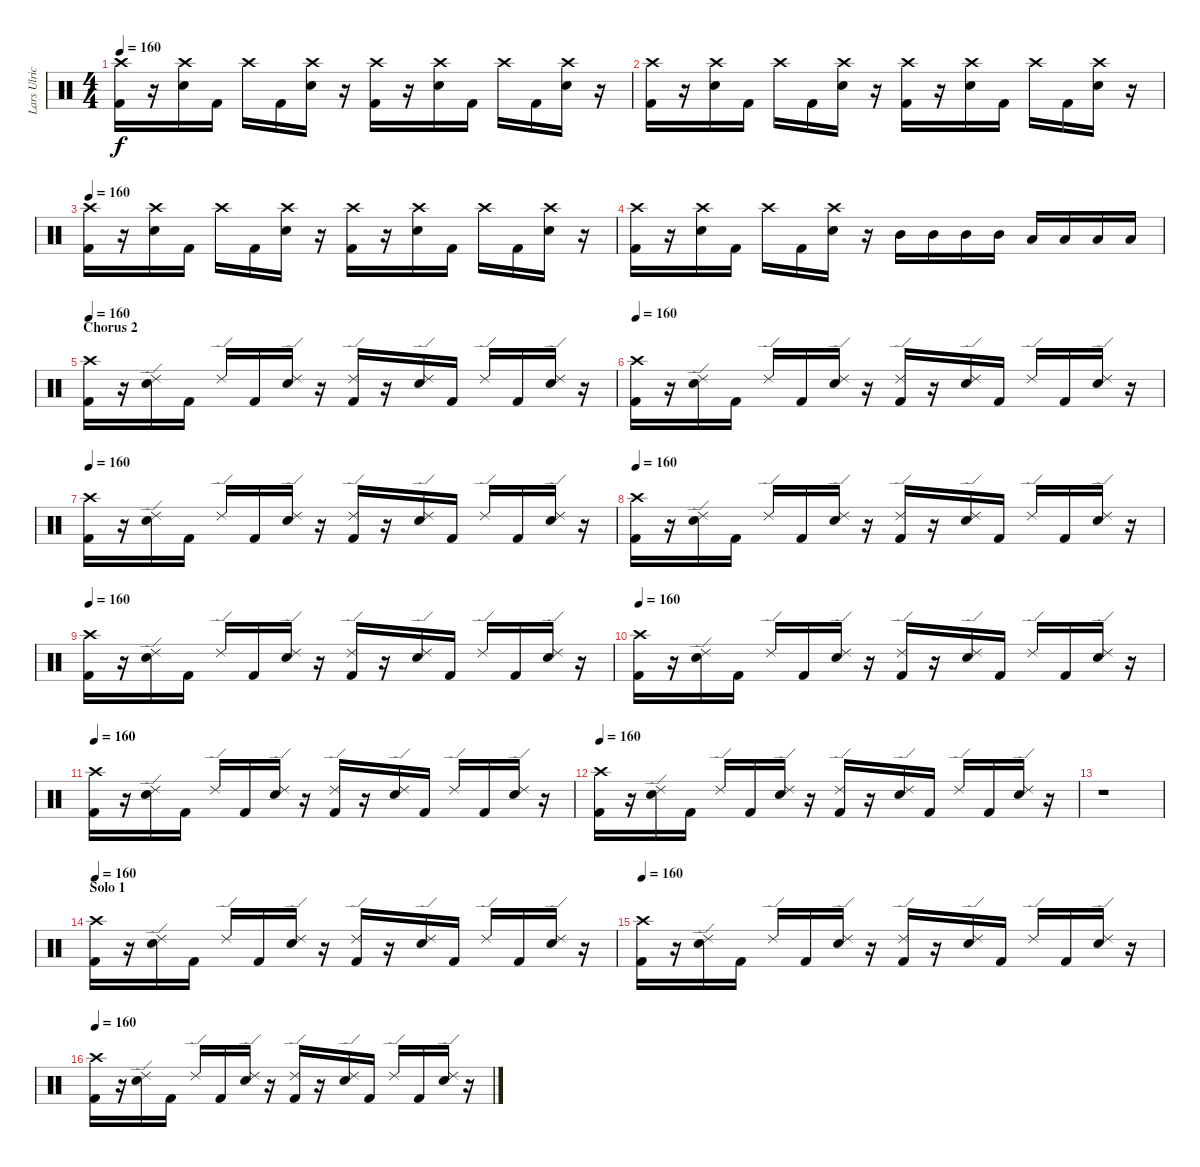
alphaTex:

\track ("Lars Ulrich" "Lars Ulric") {instrument percussion}
\staff {score}
\articulation defaults
\ts (4 4)
\tempo 160
\clef neutral
\ks c
("Crash high (hit)" "Kick (hit) 2").16{dy f} r.16 ("Crash high (hit)" "Snare (hit) 2").16 "Kick (hit) 2".16 "Crash high (hit)".16 "Kick (hit) 2".16 ("Crash high (hit)" "Snare (hit) 2").16 r.16 ("Crash high (hit)" "Kick (hit) 2").16 r.16 ("Crash high (hit)" "Snare (hit) 2").16 "Kick (hit) 2".16 "Crash high (hit)".16 "Kick (hit) 2".16 ("Crash high (hit)" "Snare (hit) 2").16 r.16 |
("Crash high (hit)" "Kick (hit) 2").16 r.16 ("Crash high (hit)" "Snare (hit) 2").16 "Kick (hit) 2".16 "Crash high (hit)".16 "Kick (hit) 2".16 ("Crash high (hit)" "Snare (hit) 2").16 r.16 ("Crash high (hit)" "Kick (hit) 2").16 r.16 ("Crash high (hit)" "Snare (hit) 2").16 "Kick (hit) 2".16 "Crash high (hit)".16 "Kick (hit) 2".16 ("Crash high (hit)" "Snare (hit) 2").16 r.16 |
\tempo 160
("Crash high (hit)" "Kick (hit) 2").16 r.16 ("Crash high (hit)" "Snare (hit) 2").16 "Kick (hit) 2".16 "Crash high (hit)".16 "Kick (hit) 2".16 ("Crash high (hit)" "Snare (hit) 2").16 r.16 ("Crash high (hit)" "Kick (hit) 2").16 r.16 ("Crash high (hit)" "Snare (hit) 2").16 "Kick (hit) 2".16 "Crash high (hit)".16 "Kick (hit) 2".16 ("Crash high (hit)" "Snare (hit) 2").16 r.16 |
("Crash high (hit)" "Kick (hit) 2").16 r.16 ("Crash high (hit)" "Snare (hit) 2").16 "Kick (hit) 2".16 "Crash high (hit)".16 "Kick (hit) 2".16 ("Crash high (hit)" "Snare (hit) 2").16 r.16 "Mid Tom (hit)".16 "Mid Tom (hit)".16 "Mid Tom (hit)".16 "Mid Tom (hit)".16 "Low Tom (hit)".16 "Low Tom (hit)".16 "Low Tom (hit)".16 "Low Tom (hit)".16 |
\section ("" "Chorus 2")
\tempo 160
("Crash high (hit)" "Kick (hit) 2").16 r.16 ("Ride (edge) 2" "Snare (hit) 2").16 "Kick (hit) 2".16 "Ride (edge) 2".16 "Kick (hit) 2".16 ("Ride (edge) 2" "Snare (hit) 2").16 r.16 ("Ride (edge) 2" "Kick (hit) 2").16 r.16 ("Ride (edge) 2" "Snare (hit) 2").16 "Kick (hit) 2".16 "Ride (edge) 2".16 "Kick (hit) 2".16 ("Ride (edge) 2" "Snare (hit) 2").16 r.16 |
\tempo 160
("Crash high (hit)" "Kick (hit) 2").16 r.16 ("Ride (edge) 2" "Snare (hit) 2").16 "Kick (hit) 2".16 "Ride (edge) 2".16 "Kick (hit) 2".16 ("Ride (edge) 2" "Snare (hit) 2").16 r.16 ("Ride (edge) 2" "Kick (hit) 2").16 r.16 ("Ride (edge) 2" "Snare (hit) 2").16 "Kick (hit) 2".16 "Ride (edge) 2".16 "Kick (hit) 2".16 ("Ride (edge) 2" "Snare (hit) 2").16 r.16 |
\tempo 160
("Crash high (hit)" "Kick (hit) 2").16 r.16 ("Ride (edge) 2" "Snare (hit) 2").16 "Kick (hit) 2".16 "Ride (edge) 2".16 "Kick (hit) 2".16 ("Ride (edge) 2" "Snare (hit) 2").16 r.16 ("Ride (edge) 2" "Kick (hit) 2").16 r.16 ("Ride (edge) 2" "Snare (hit) 2").16 "Kick (hit) 2".16 "Ride (edge) 2".16 "Kick (hit) 2".16 ("Ride (edge) 2" "Snare (hit) 2").16 r.16 |
\tempo 160
("Crash high (hit)" "Kick (hit) 2").16 r.16 ("Ride (edge) 2" "Snare (hit) 2").16 "Kick (hit) 2".16 "Ride (edge) 2".16 "Kick (hit) 2".16 ("Ride (edge) 2" "Snare (hit) 2").16 r.16 ("Ride (edge) 2" "Kick (hit) 2").16 r.16 ("Ride (edge) 2" "Snare (hit) 2").16 "Kick (hit) 2".16 "Ride (edge) 2".16 "Kick (hit) 2".16 ("Ride (edge) 2" "Snare (hit) 2").16 r.16 |
\tempo 160
("Crash high (hit)" "Kick (hit) 2").16 r.16 ("Ride (edge) 2" "Snare (hit) 2").16 "Kick (hit) 2".16 "Ride (edge) 2".16 "Kick (hit) 2".16 ("Ride (edge) 2" "Snare (hit) 2").16 r.16 ("Ride (edge) 2" "Kick (hit) 2").16 r.16 ("Ride (edge) 2" "Snare (hit) 2").16 "Kick (hit) 2".16 "Ride (edge) 2".16 "Kick (hit) 2".16 ("Ride (edge) 2" "Snare (hit) 2").16 r.16 |
\tempo 160
("Crash high (hit)" "Kick (hit) 2").16 r.16 ("Ride (edge) 2" "Snare (hit) 2").16 "Kick (hit) 2".16 "Ride (edge) 2".16 "Kick (hit) 2".16 ("Ride (edge) 2" "Snare (hit) 2").16 r.16 ("Ride (edge) 2" "Kick (hit) 2").16 r.16 ("Ride (edge) 2" "Snare (hit) 2").16 "Kick (hit) 2".16 "Ride (edge) 2".16 "Kick (hit) 2".16 ("Ride (edge) 2" "Snare (hit) 2").16 r.16 |
\tempo 160
("Crash high (hit)" "Kick (hit) 2").16 r.16 ("Ride (edge) 2" "Snare (hit) 2").16 "Kick (hit) 2".16 "Ride (edge) 2".16 "Kick (hit) 2".16 ("Ride (edge) 2" "Snare (hit) 2").16 r.16 ("Ride (edge) 2" "Kick (hit) 2").16 r.16 ("Ride (edge) 2" "Snare (hit) 2").16 "Kick (hit) 2".16 "Ride (edge) 2".16 "Kick (hit) 2".16 ("Ride (edge) 2" "Snare (hit) 2").16 r.16 |
\tempo 160
("Crash high (hit)" "Kick (hit) 2").16 r.16 ("Ride (edge) 2" "Snare (hit) 2").16 "Kick (hit) 2".16 "Ride (edge) 2".16 "Kick (hit) 2".16 ("Ride (edge) 2" "Snare (hit) 2").16 r.16 ("Ride (edge) 2" "Kick (hit) 2").16 r.16 ("Ride (edge) 2" "Snare (hit) 2").16 "Kick (hit) 2".16 "Ride (edge) 2".16 "Kick (hit) 2".16 ("Ride (edge) 2" "Snare (hit) 2").16 r.16 |
r.1 |
\section ("" "Solo 1")
\tempo 160
("Crash high (hit)" "Kick (hit) 2").16 r.16 ("Ride (edge) 2" "Snare (hit) 2").16 "Kick (hit) 2".16 "Ride (edge) 2".16 "Kick (hit) 2".16 ("Ride (edge) 2" "Snare (hit) 2").16 r.16 ("Ride (edge) 2" "Kick (hit) 2").16 r.16 ("Ride (edge) 2" "Snare (hit) 2").16 "Kick (hit) 2".16 "Ride (edge) 2".16 "Kick (hit) 2".16 ("Ride (edge) 2" "Snare (hit) 2").16 r.16 |
\tempo 160
("Crash high (hit)" "Kick (hit) 2").16 r.16 ("Ride (edge) 2" "Snare (hit) 2").16 "Kick (hit) 2".16 "Ride (edge) 2".16 "Kick (hit) 2".16 ("Ride (edge) 2" "Snare (hit) 2").16 r.16 ("Ride (edge) 2" "Kick (hit) 2").16 r.16 ("Ride (edge) 2" "Snare (hit) 2").16 "Kick (hit) 2".16 "Ride (edge) 2".16 "Kick (hit) 2".16 ("Ride (edge) 2" "Snare (hit) 2").16 r.16 |
\tempo 160
("Crash high (hit)" "Kick (hit) 2").16 r.16 ("Ride (edge) 2" "Snare (hit) 2").16 "Kick (hit) 2".16 "Ride (edge) 2".16 "Kick (hit) 2".16 ("Ride (edge) 2" "Snare (hit) 2").16 r.16 ("Ride (edge) 2" "Kick (hit) 2").16 r.16 ("Ride (edge) 2" "Snare (hit) 2").16 "Kick (hit) 2".16 "Ride (edge) 2".16 "Kick (hit) 2".16 ("Ride (edge) 2" "Snare (hit) 2").16 r.16
